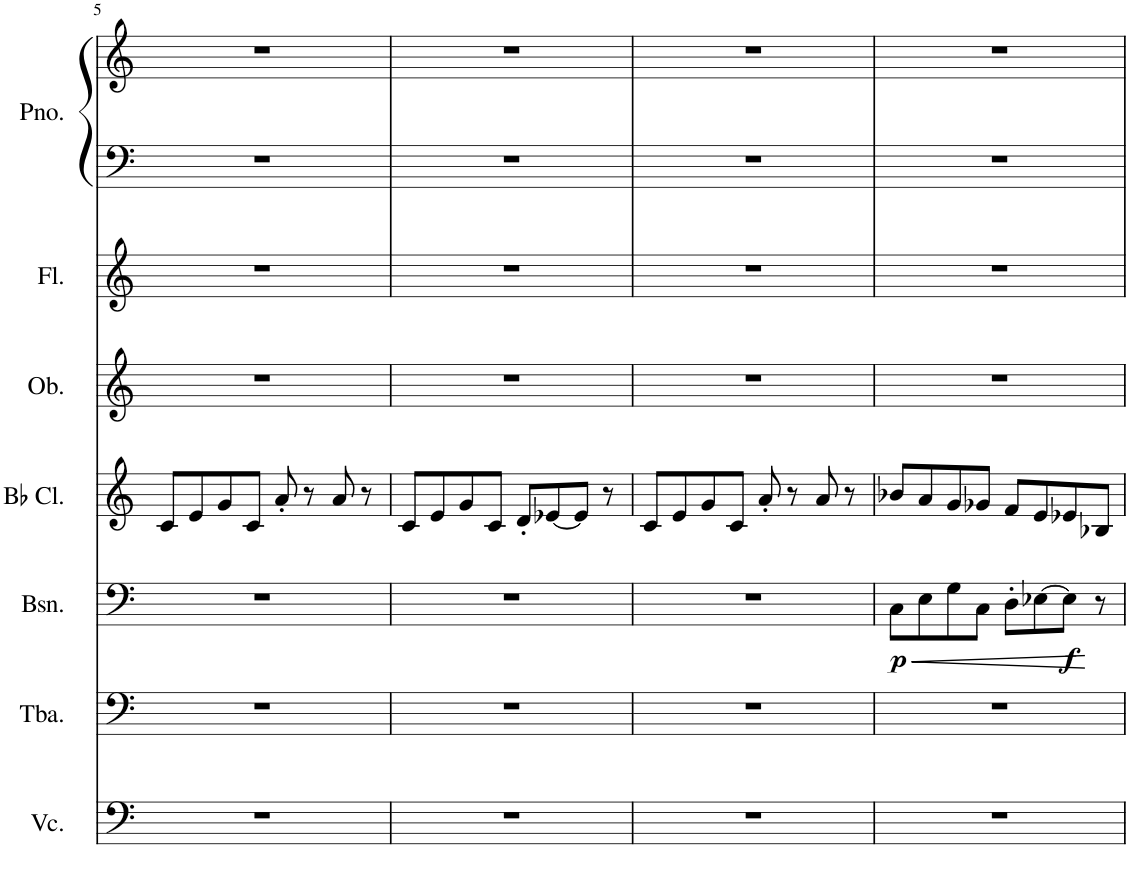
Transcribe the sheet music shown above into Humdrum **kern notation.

**kern	**kern	**kern	**dynam	**kern	**kern	**kern	**kern	**kern
*part7	*part6	*part5	*part5	*part4	*part3	*part2	*part1	*part1
*staff8	*staff7	*staff6	*staff6	*staff5	*staff4	*staff3	*staff2	*staff1
*I"Violoncello	*I"Tuba	*I"Bassoon	*	*I"Bb Clarinet	*I"Oboe	*I"Flute	*I"Piano	*
*I'Vc.	*I'Tba.	*I'Bsn.	*	*I'Bb Cl.	*I'Ob.	*I'Fl.	*I'Pno.	*
!!LO:PB:g=z
*clefF4	*clefF4	*clefF4	*	*clefG2	*clefG2	*clefG2	*clefF4	*clefG2
*	*	*	*	*ITrd1c2	*	*	*	*
*k[]	*k[]	*k[]	*	*k[]	*k[]	*k[]	*k[]	*k[]
*M4/4	*M4/4	*M4/4	*	*M4/4	*M4/4	*M4/4	*M4/4	*M4/4
=5	=5	=5	=5	=5	=5	=5	=5	=5
1r	1r	1r	.	8c/L	1r	1r	1r	1r
.	.	.	.	8e/	.	.	.	.
.	.	.	.	8g/	.	.	.	.
.	.	.	.	8c/J	.	.	.	.
.	.	.	.	8a'/	.	.	.	.
.	.	.	.	8r	.	.	.	.
.	.	.	.	8a/	.	.	.	.
.	.	.	.	8r	.	.	.	.
=6	=6	=6	=6	=6	=6	=6	=6	=6
1r	1r	1r	.	8c/L	1r	1r	1r	1r
.	.	.	.	8e/	.	.	.	.
.	.	.	.	8g/	.	.	.	.
.	.	.	.	8c/J	.	.	.	.
.	.	.	.	8d'/L	.	.	.	.
.	.	.	.	[8e-X/	.	.	.	.
.	.	.	.	8e-/J]	.	.	.	.
.	.	.	.	8r	.	.	.	.
=7	=7	=7	=7	=7	=7	=7	=7	=7
1r	1r	1r	.	8c/L	1r	1r	1r	1r
.	.	.	.	8e/	.	.	.	.
.	.	.	.	8g/	.	.	.	.
.	.	.	.	8c/J	.	.	.	.
.	.	.	.	8a'/	.	.	.	.
.	.	.	.	8r	.	.	.	.
.	.	.	.	8a/	.	.	.	.
.	.	.	.	8r	.	.	.	.
=8	=8	=8	=8	=8	=8	=8	=8	=8
!	!	!	!LO:HP:b	!	!	!	!	!
!	!	!	!LO:DY:n=1:b	!	!	!	!	!
1r	1r	8C\L	< p	8b-X/L	1r	1r	1r	1r
.	.	8E\	.	8a/	.	.	.	.
.	.	8G\	.	8g/	.	.	.	.
.	.	8C\J	.	8g-X/J	.	.	.	.
.	.	8D'\L	.	8f/L	.	.	.	.
.	.	[8E-X\	.	8e/	.	.	.	.
!	!	!	!LO:DY:n=2:b	!	!	!	!	!
.	.	8E-\J]	f	8e-X/	.	.	.	.
.	.	8r	[	8B-X/J	.	.	.	.
=	=	=	=	=	=	=	=	=
*-	*-	*-	*-	*-	*-	*-	*-	*-
